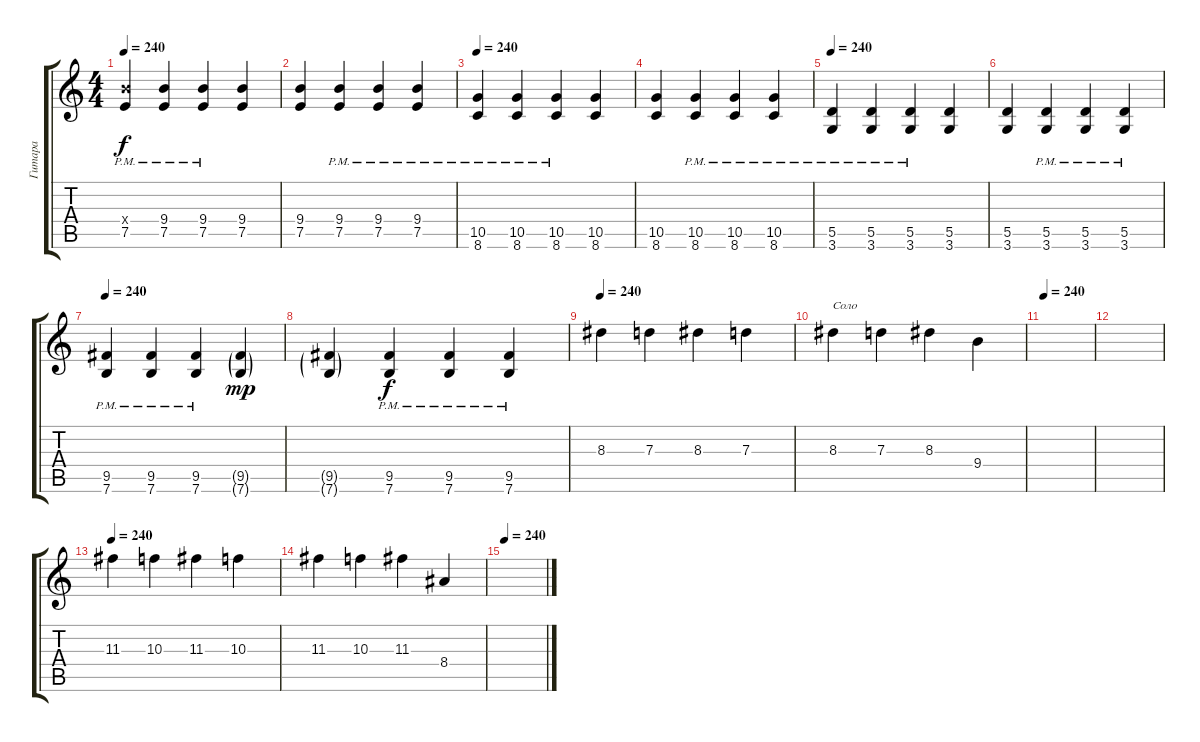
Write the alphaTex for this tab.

\track ("Гитара" "Гитара") {instrument overdrivenguitar}
\staff {score tabs}
\tuning (E4 B3 G3 D3 A2 E2) {hide}
\ts (4 4)
\tempo 240
\clef g2
\ks c
(9.4{x} 7.5{pm}).4{dy f} (9.4{pm} 7.5{pm}).4 (9.4{pm} 7.5{pm}).4 (9.4 7.5).4 |
(9.4 7.5).4 (9.4{pm} 7.5{pm}).4 (9.4{pm} 7.5{pm}).4 (9.4{pm} 7.5{pm}).4 |
\tempo 240
(10.5{pm} 8.6{pm}).4 (10.5{pm} 8.6{pm}).4 (10.5{pm} 8.6{pm}).4 (10.5 8.6).4 |
(10.5 8.6).4 (10.5{pm} 8.6{pm}).4 (10.5{pm} 8.6{pm}).4 (10.5{pm} 8.6{pm}).4 |
\tempo 240
(5.5{pm} 3.6{pm}).4 (5.5{pm} 3.6{pm}).4 (5.5{pm} 3.6{pm}).4 (5.5 3.6).4 |
(5.5 3.6).4 (5.5{pm} 3.6{pm}).4 (5.5{pm} 3.6{pm}).4 (5.5{pm} 3.6{pm}).4 |
\tempo 240
(9.5{pm} 7.6{pm}).4 (9.5{pm} 7.6{pm}).4 (9.5{pm} 7.6{pm}).4 (9.5{g} 7.6{g}).4{dy mp} |
(9.5{g} 7.6{g}).4 (9.5{pm} 7.6{pm}).4{dy f} (9.5{pm} 7.6{pm}).4 (9.5{pm} 7.6{pm}).4 |
\tempo 240
8.3.4 7.3.4 8.3.4 7.3.4 |
8.3.4{txt "Соло"} 7.3.4 8.3.4 9.4.4 |
\tempo 240
|
|
\tempo 240
11.3.4 10.3.4 11.3.4 10.3.4 |
11.3.4 10.3.4 11.3.4 8.4.4 |
\tempo 240
